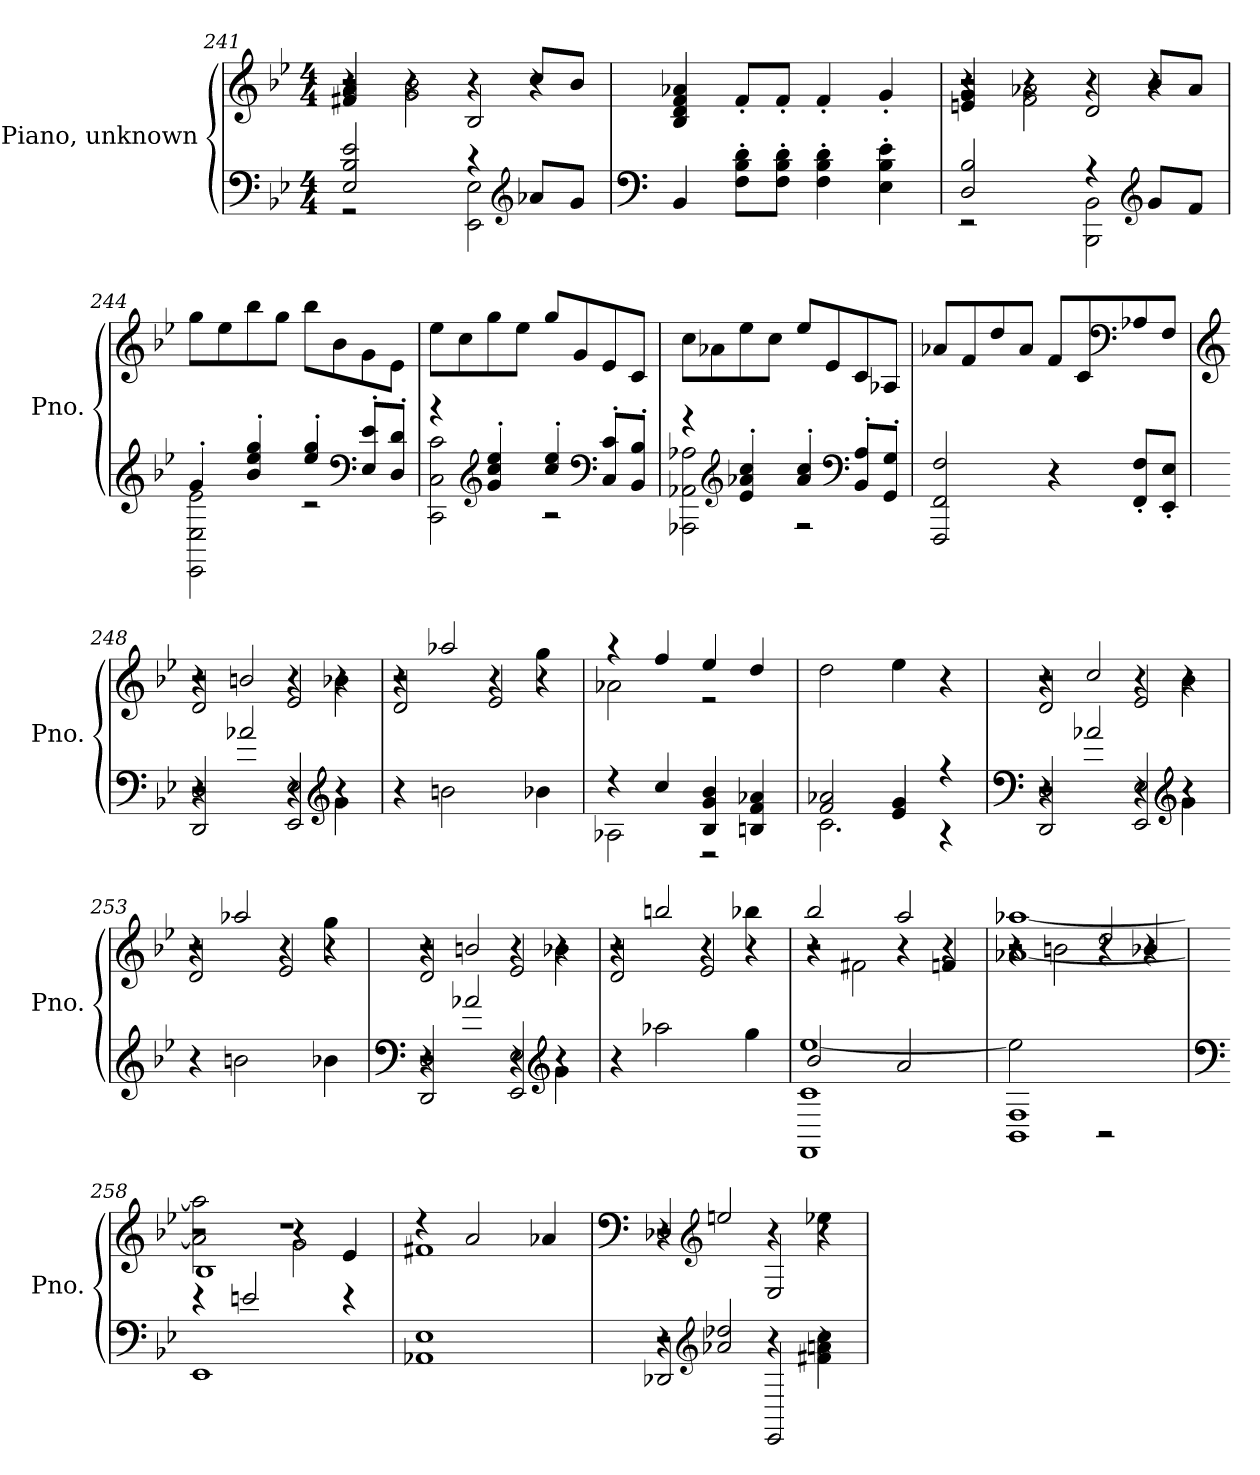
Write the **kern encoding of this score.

**kern	**kern
*part1	*part1
*staff2	*staff1
*I"Piano, unknown	*
*I'Pno.	*
*clefF4	*clefG2
*k[b-e-]	*k[b-e-]
*M4/4	*M4/4
=241	=241
*^	*^
*	*	*	*^
2E-/ 2B-/ 2e-/	2r	4f#X/ 4a/	4r	2r
.	.	4r	2g\ 2b-\	.
4r	2EE-\ 2E-\	4r	.	2B-/
*clefG2	*	*	*	*
8a-X/L	.	8cc/L	4r	.
8g/J	.	8b-/J	.	.
*v	*v	*	*	*
*	*v	*v	*v
=242	=242
*clefF4	*
4BB-/	4B-/ 4d/ 4f/ 4a-X/
8F\' 8B-\' 8d\'L	8f'/L
8F\' 8B-\' 8d\'J	8f'/J
4F\' 4B-\' 4d\'	4f'/
4E-\' 4B-\' 4e-\'	4g'/
=243	=243
*^	*^
*	*	*	*^
2D/ 2B-/	2r	4en/ 4g/	4r	2r
.	.	4r	2f\ 2a-X\	.
4r	2BBB-\ 2BB-\	4r	.	2d/
*clefG2	*	*	*	*
8g/L	.	8b-/L	4r	.
8f/J	.	8a-/J	.	.
*	*	*v	*v	*v
=244	=244	=244
4g'/	2EE-\ 2E-\ 2e-\	8gg\L
.	.	8ee-\
4b-/' 4ee-/' 4gg/'	.	8bb-\
.	.	8gg\J
4ee-/' 4gg/'	2r	8bb-\L
.	.	8b-\
*clefF4	*	*
8E-/' 8e-/'L	.	8g\
8D/' 8d/'J	.	8e-\J
!!LO:LB:g=z
=245	=245	=245
4r	2CC\ 2C\ 2c\	8ee-\L
.	.	8cc\
*clefG2	*	*
4g/' 4cc/' 4ee-/'	.	8gg\
.	.	8ee-\J
4cc/' 4ee-/'	2r	8gg/L
.	.	8g/
*clefF4	*	*
8C/' 8c/'L	.	8e-/
8BB-/' 8B-/'J	.	8c/J
=246	=246	=246
4r	2AAA-X\ 2AA-X\ 2A-X\	8cc\L
.	.	8a-X\
*clefG2	*	*
4e-/' 4a-X/' 4cc/'	.	8ee-\
.	.	8cc\J
4a-/' 4cc/'	2r	8ee-/L
.	.	8e-/
*clefF4	*	*
8BB-/' 8A-/'L	.	8c/
8GG/' 8G/'J	.	8A-X/J
*v	*v	*
=247	=247
2FFF/ 2FF/ 2F/	8a-X/L
.	8f/
.	8dd/
.	8a-/J
4r	8f/L
.	8c/
*	*clefF4
8FF/' 8F/'L	8A-X/
8EE-/' 8E-/'J	8F/J
=248	=248
*	*clefG2
*^	*^
*	*^	*	*^
4r	2r	2DD/ 2D/	4r	2r	2d/
2a-X/	.	.	2bn/	.	.
.	4r	2EE-/ 2E-/	.	4r	2e-/
*clefG2	*	*	*	*	*
4r	4g\	.	4r	4b-X\	.
*v	*v	*v	*	*	*
!!LO:LB:g=z	!!	!!
=249	=249	=249	=249
4r	4r	2r	2d/
2bn\	2aa-X/	.	.
.	.	4r	2e-/
4b-X\	4r	4gg\	.
*	*	*v	*v
=250	=250	=250
*^	*	*
4r	2A-X\	4r	2a-X\
4cc/	.	4ff/	.
4B-/ 4g/ 4b-/	2r	4ee-/	2r
4Bn/ 4f/ 4a-X/	.	4dd/	.
*	*	*v	*v
=251	=251	=251
2f/ 2a-X/	2.c\	2dd\
4e-/ 4g/	.	4ee-\
4r	4r	4r
*v	*v	*
=252	=252
*clefF4	*
*^	*^
*	*^	*	*^
4r	2r	2DD/ 2D/	4r	2r	2d/
2a-X/	.	.	2cc/	.	.
.	4r	2EE-/ 2E-/	.	4r	2e-/
*clefG2	*	*	*	*	*
4r	4g\	.	4r	4b-\	.
*v	*v	*v	*	*	*
=253	=253	=253	=253
4r	4r	2r	2d/
2bn\	2aa-X/	.	.
.	.	4r	2e-/
4b-X\	4r	4gg\	.
=254	=254	=254	=254
*clefF4	*	*	*
*^	*	*	*
*	*^	*	*	*
4r	2r	2DD/ 2D/	4r	2r	2d/
2a-X/	.	.	2bn/	.	.
.	4r	2EE-/ 2E-/	.	4r	2e-/
*clefG2	*	*	*	*	*
4r	4g\	.	4r	4b-X\	.
*v	*v	*v	*	*	*
!!LO:LB:g=z	!!	!!
=255	=255	=255	=255
4r	4r	2r	2d/
2aa-X\	2bbn/	.	.
.	.	4r	2e-/
4gg\	4r	4bb-X\	.
=256	=256	=256	=256
*^	*	*	*
2b-/	1FF 1c [1ee-	2bb-/	4r	2r
.	.	.	2f#X\	.
2a/	.	2aa/	.	4r
.	.	.	4r	4fn/
=257	=257	=257	=257	=257
*	*	*	*	*^
1BB- 1F	2ee-\]	2r	[1a-X [1aa-X	2r	4r
.	.	.	.	.	2bn\
.	2r	2dd/	.	4r	.
.	.	.	.	4b-X/	4r
=258	=258	=258	=258	=258	=258
*clefF4	*	*	*	*	*
4r	1EE-	1r	2a-\] 2aa-\]	2r	1B-
2en/	.	.	.	.	.
.	.	.	2g\	4r	.
4r	.	.	.	4e-/	.
*v	*v	*	*	*	*
*	*	*v	*v	*v
=259	=259	=259
1AA-X 1E-	4r	1f#X
.	2a/	.
.	4a-X/	.
*	*v	*v
=260	=260
*	*clefF4
*^	*^
*	*^	*	*^
4r	2r	2DD-X/	4r	2r	2D-X/
*clefG2	*	*	*clefG2	*	*
2a-X/ 2dd-X/	.	.	2een/	.	.
.	4r	2EE-/	.	4r	2E-/
4r	4f#X\ 4an\ 4cc\	.	4r	4ee-X\	.
*v	*v	*v	*	*	*
*	*v	*v	*v
=	=
*-	*-
